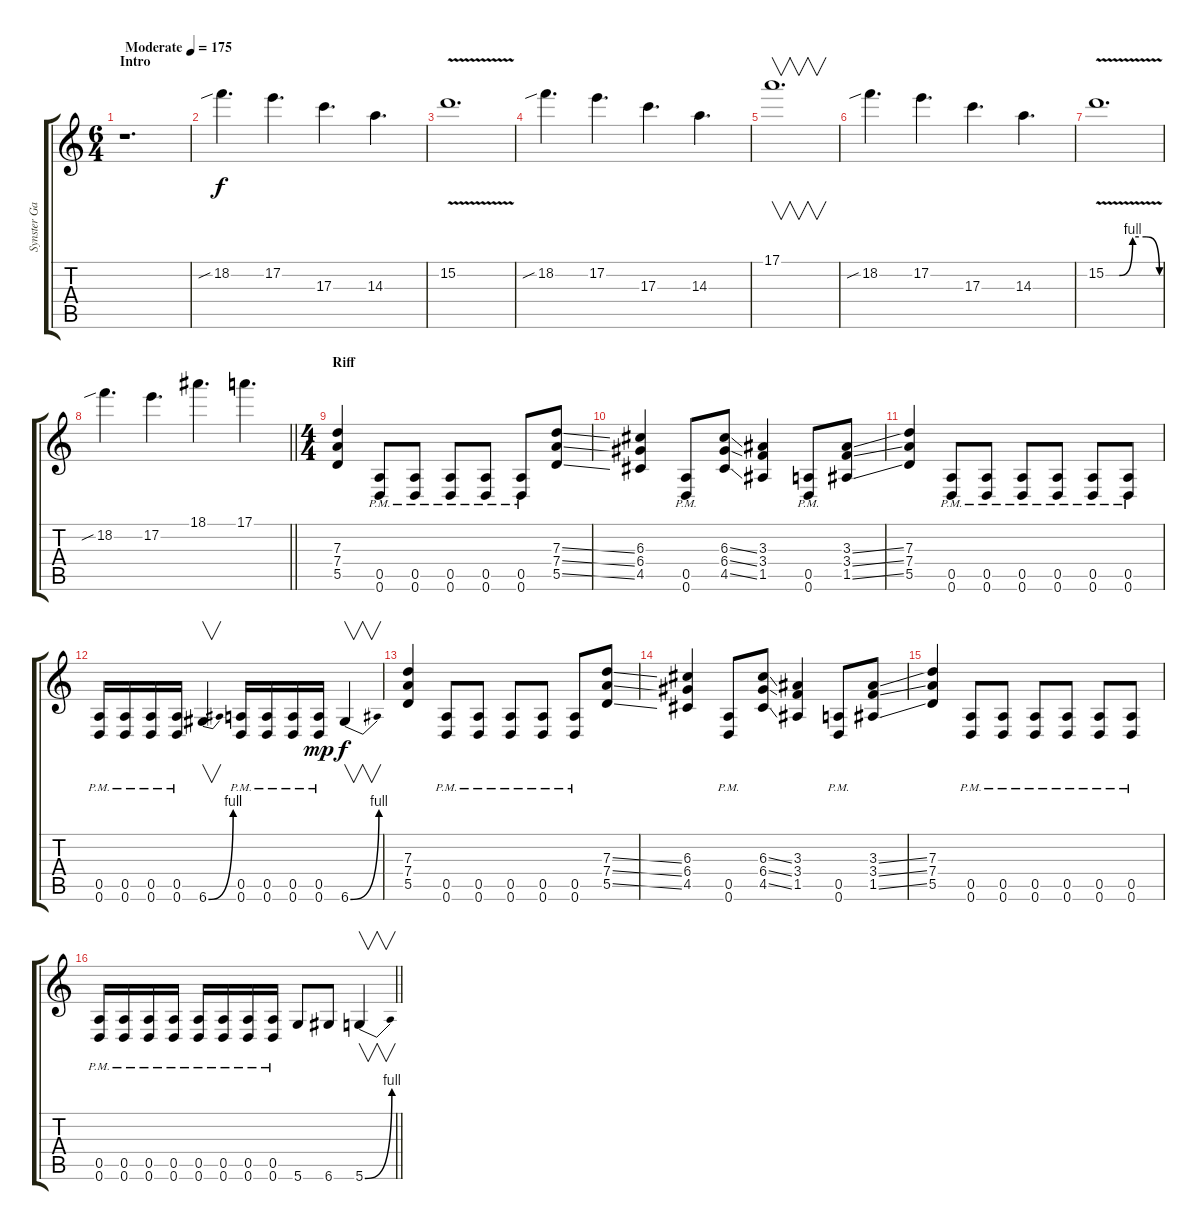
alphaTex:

\track ("Synster Gates" "Synster Ga") {instrument distortionguitar}
\staff {score tabs}
\tuning (E4 B3 G3 D3 A2 D2) {hide}
\ts (6 4)
\section ("" "Intro")
\tempo (175 "Moderate")
\clef g2
\ks c
r.1{d dy f instrument distortionguitar} |
18.2{sib}.4{d} 17.2.4{d} 17.3.4{d} 14.3.4{d} |
15.2{v}.1{d} |
18.2{sib}.4{d} 17.2.4{d} 17.3.4{d} 14.3.4{d} |
17.1.1{v d} |
18.2{sib}.4{d} 17.2.4{d} 17.3.4{d} 14.3.4{d} |
15.2{be (custom 0 0 15 0 30 4 45 4 60 0) v}.1{d} |
\barLineRight lightlight
18.2{sib}.4{d} 17.2.4{d} 18.1.4{d} 17.1.4{d} |
\ts (4 4)
\section ("" "Riff")
(7.3 7.4 5.5).4 (0.5{pm} 0.6{pm}).8 (0.5{pm} 0.6{pm}).8 (0.5{pm} 0.6{pm}).8 (0.5{pm} 0.6{pm}).8 (0.5{pm} 0.6{pm}).8 (7.3{ss} 7.4{ss} 5.5{ss}).8 |
(6.3 6.4 4.5).4 (0.5{pm} 0.6{pm}).8 (6.3{ss} 6.4{ss} 4.5{ss}).8 (3.3 3.4 1.5).4 (0.5{pm} 0.6{pm}).8 (3.3{ss} 3.4{ss} 1.5{ss}).8 |
(7.3 7.4 5.5).4 (0.5{pm} 0.6{pm}).8 (0.5{pm} 0.6{pm}).8 (0.5{pm} 0.6{pm}).8 (0.5{pm} 0.6{pm}).8 (0.5{pm} 0.6{pm}).8 (0.5{pm} 0.6{pm}).8 |
(0.5{pm} 0.6{pm}).16 (0.5{pm} 0.6{pm}).16 (0.5{pm} 0.6{pm}).16 (0.5{pm} 0.6{pm}).16 6.6{be (bend 0 0 60 4)}.4{v} (0.5{pm} 0.6{pm}).16 (0.5{pm} 0.6{pm}).16 (0.5{pm} 0.6{pm}).16 (0.5{pm} 0.6{pm}).16{dy mp} 6.6{be (bend 0 0 60 4)}.4{v dy f} |
(7.3 7.4 5.5).4 (0.5{pm} 0.6{pm}).8 (0.5{pm} 0.6{pm}).8 (0.5{pm} 0.6{pm}).8 (0.5{pm} 0.6{pm}).8 (0.5{pm} 0.6{pm}).8 (7.3{ss} 7.4{ss} 5.5{ss}).8 |
(6.3 6.4 4.5).4 (0.5{pm} 0.6{pm}).8 (6.3{ss} 6.4{ss} 4.5{ss}).8 (3.3 3.4 1.5).4 (0.5{pm} 0.6{pm}).8 (3.3{ss} 3.4{ss} 1.5{ss}).8 |
(7.3 7.4 5.5).4 (0.5{pm} 0.6{pm}).8 (0.5{pm} 0.6{pm}).8 (0.5{pm} 0.6{pm}).8 (0.5{pm} 0.6{pm}).8 (0.5{pm} 0.6{pm}).8 (0.5{pm} 0.6{pm}).8 |
\barLineRight lightlight
(0.5{pm} 0.6{pm}).16 (0.5{pm} 0.6{pm}).16 (0.5{pm} 0.6{pm}).16 (0.5{pm} 0.6{pm}).16 (0.5{pm} 0.6{pm}).16 (0.5{pm} 0.6{pm}).16 (0.5{pm} 0.6{pm}).16 (0.5{pm} 0.6{pm}).16 5.6.8 6.6.8 5.6{be (bend 0 0 60 4)}.4{v}
